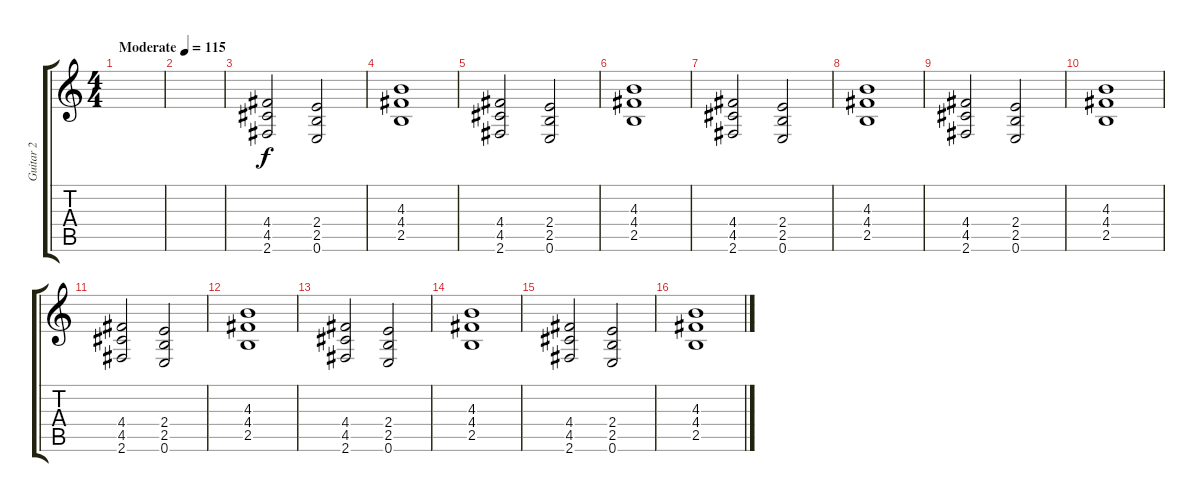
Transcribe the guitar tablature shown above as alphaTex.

\track ("Guitar 2" "Guitar 2") {instrument overdrivenguitar}
\staff {score tabs}
\tuning (E4 B3 G3 D3 A2 E2) {hide}
\ts (4 4)
\tempo (115 "Moderate")
\clef g2
\ks c
|
|
(4.4 4.5 2.6).2 (2.4 2.5 0.6).2 |
(4.3 4.4 2.5).1 |
(4.4 4.5 2.6).2 (2.4 2.5 0.6).2 |
(4.3 4.4 2.5).1 |
(4.4 4.5 2.6).2 (2.4 2.5 0.6).2 |
(4.3 4.4 2.5).1 |
(4.4 4.5 2.6).2 (2.4 2.5 0.6).2 |
(4.3 4.4 2.5).1 |
(4.4 4.5 2.6).2 (2.4 2.5 0.6).2 |
(4.3 4.4 2.5).1 |
(4.4 4.5 2.6).2 (2.4 2.5 0.6).2 |
(4.3 4.4 2.5).1 |
(4.4 4.5 2.6).2 (2.4 2.5 0.6).2 |
(4.3 4.4 2.5).1
